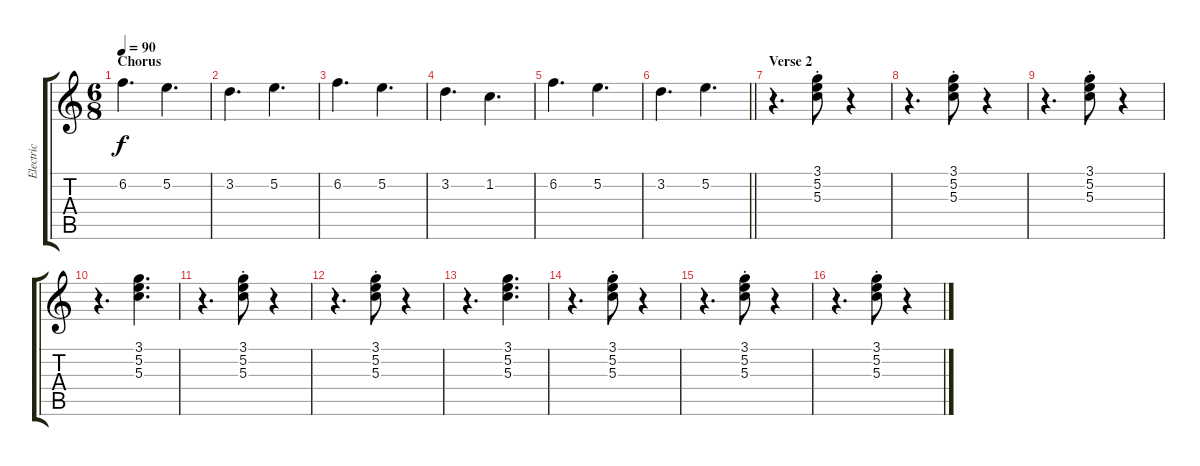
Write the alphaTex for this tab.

\track ("Electric" "Electric") {instrument overdrivenguitar}
\staff {score tabs}
\tuning (E4 B3 G3 D3 A2 E2) {hide}
\ts (6 8)
\section ("" "Chorus")
\tempo 90
\clef g2
\ks c
6.2.4{d dy f} 5.2.4{d} |
3.2.4{d} 5.2.4{d} |
6.2.4{d} 5.2.4{d} |
3.2.4{d} 1.2.4{d} |
6.2.4{d} 5.2.4{d} |
\barLineRight lightlight
3.2.4{d} 5.2.4{d} |
\section ("" "Verse 2")
r.4{d} (3.1{st} 5.2{st} 5.3{st}).8 r.4 |
r.4{d} (3.1{st} 5.2{st} 5.3{st}).8 r.4 |
r.4{d} (3.1{st} 5.2{st} 5.3{st}).8 r.4 |
r.4{d} (3.1 5.2 5.3).4{d} |
r.4{d} (3.1{st} 5.2{st} 5.3{st}).8 r.4 |
r.4{d} (3.1{st} 5.2{st} 5.3{st}).8 r.4 |
r.4{d} (3.1 5.2 5.3).4{d} |
r.4{d} (3.1{st} 5.2{st} 5.3{st}).8 r.4 |
r.4{d} (3.1{st} 5.2{st} 5.3{st}).8 r.4 |
r.4{d} (3.1{st} 5.2{st} 5.3{st}).8 r.4
